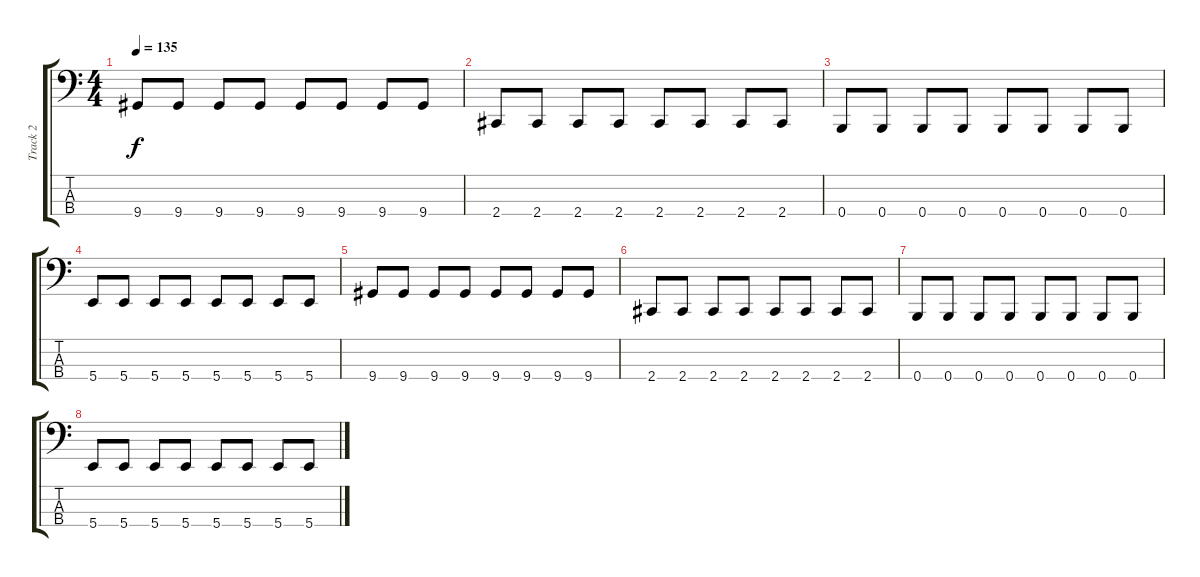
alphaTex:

\track ("Track 2" "Track 2") {instrument electricbasspick}
\staff {score tabs}
\tuning (E2 B1 Gb1 B0) {hide}
\ts (4 4)
\tempo 135
\clef f4
\ks c
9.4.8{dy f} 9.4.8 9.4.8 9.4.8 9.4.8 9.4.8 9.4.8 9.4.8 |
2.4.8 2.4.8 2.4.8 2.4.8 2.4.8 2.4.8 2.4.8 2.4.8 |
0.4.8 0.4.8 0.4.8 0.4.8 0.4.8 0.4.8 0.4.8 0.4.8 |
5.4.8 5.4.8 5.4.8 5.4.8 5.4.8 5.4.8 5.4.8 5.4.8 |
9.4.8 9.4.8 9.4.8 9.4.8 9.4.8 9.4.8 9.4.8 9.4.8 |
2.4.8 2.4.8 2.4.8 2.4.8 2.4.8 2.4.8 2.4.8 2.4.8 |
0.4.8 0.4.8 0.4.8 0.4.8 0.4.8 0.4.8 0.4.8 0.4.8 |
5.4.8 5.4.8 5.4.8 5.4.8 5.4.8 5.4.8 5.4.8 5.4.8
